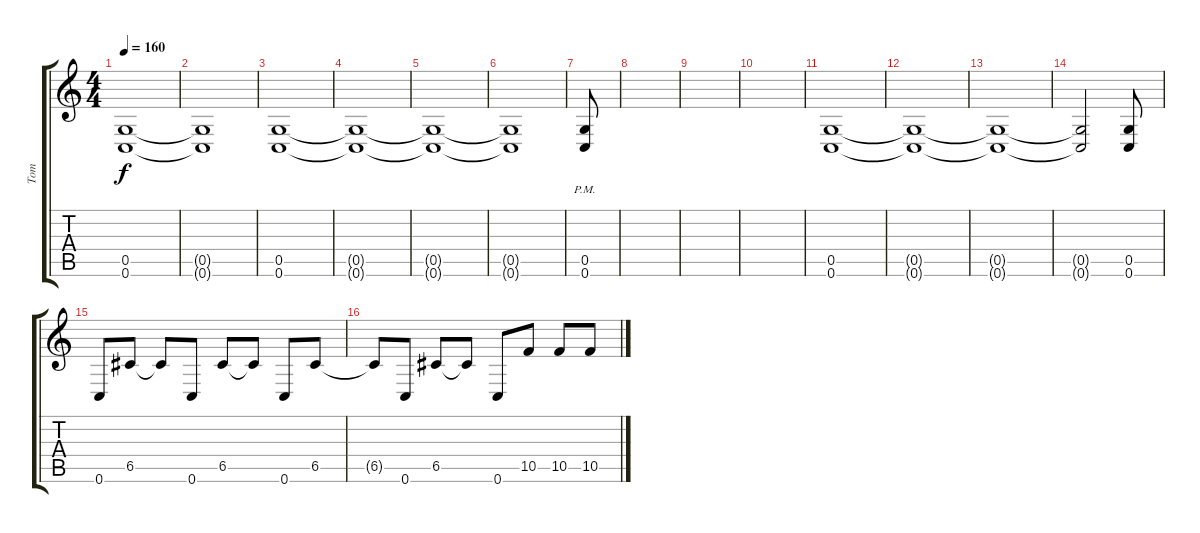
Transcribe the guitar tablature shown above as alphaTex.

\track ("Tom" "Tom") {instrument distortionguitar}
\staff {score tabs}
\tuning (D4 A3 F3 C3 G2 C2) {hide}
\ts (4 4)
\tempo 160
\clef g2
\ks c
(0.5{t} 0.6{t}).1{dy f} |
(0.5{t} 0.6{t}).1 |
(0.5 0.6).1 |
(0.5{t} 0.6{t}).1 |
(0.5{t} 0.6{t}).1 |
(0.5{t} 0.6{t}).1 |
(0.5{pm} 0.6{pm}).8 |
|
|
|
(0.5 0.6).1 |
(0.5{t} 0.6{t}).1 |
(0.5{t} 0.6{t}).1 |
(0.5{t} 0.6{t}).2 (0.5 0.6).8 |
0.6.8 6.5.8 6.5{t}.8 0.6.8 6.5.8 6.5{t}.8 0.6.8 6.5.8 |
6.5{t}.8 0.6.8 6.5.8 6.5{t}.8 0.6.8 10.5.8 10.5.8 10.5.8
